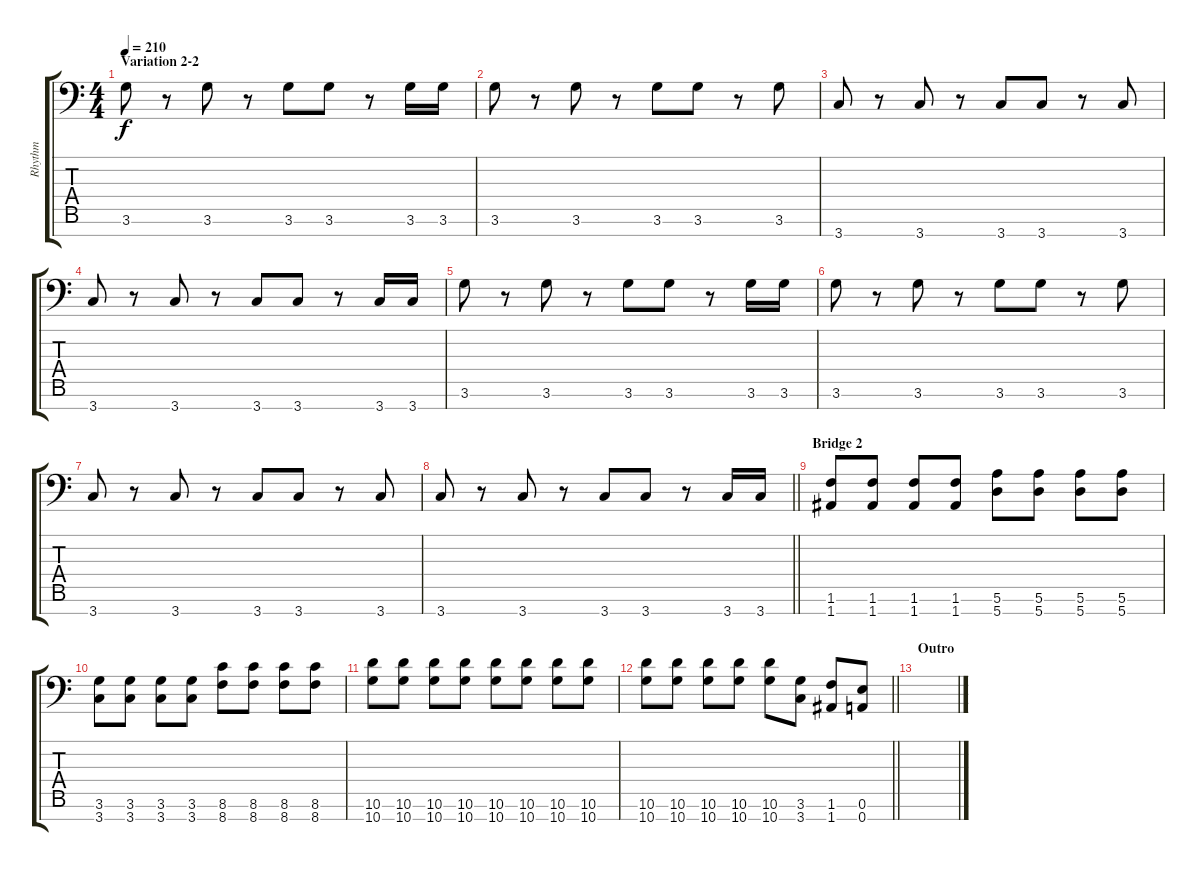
\track ("Rhythm" "Rhythm") {instrument distortionguitar}
\staff {score tabs}
\tuning (E4 B3 G3 D3 A2 E2 A1) {hide}
\ts (4 4)
\section ("" "Variation 2-2")
\tempo 210
\clef f4
\ks c
3.6.8{dy f} r.8 3.6.8 r.8 3.6.8 3.6.8 r.8 3.6.16 3.6.16 |
3.6.8 r.8 3.6.8 r.8 3.6.8 3.6.8 r.8 3.6.8 |
3.7.8 r.8 3.7.8 r.8 3.7.8 3.7.8 r.8 3.7.8 |
3.7.8 r.8 3.7.8 r.8 3.7.8 3.7.8 r.8 3.7.16 3.7.16 |
3.6.8 r.8 3.6.8 r.8 3.6.8 3.6.8 r.8 3.6.16 3.6.16 |
3.6.8 r.8 3.6.8 r.8 3.6.8 3.6.8 r.8 3.6.8 |
3.7.8 r.8 3.7.8 r.8 3.7.8 3.7.8 r.8 3.7.8 |
\barLineRight lightlight
3.7.8 r.8 3.7.8 r.8 3.7.8 3.7.8 r.8 3.7.16 3.7.16 |
\section ("" "Bridge 2")
(1.6 1.7).8 (1.6 1.7).8 (1.6 1.7).8 (1.6 1.7).8 (5.6 5.7).8 (5.6 5.7).8 (5.6 5.7).8 (5.6 5.7).8 |
(3.6 3.7).8 (3.6 3.7).8 (3.6 3.7).8 (3.6 3.7).8 (8.6 8.7).8 (8.6 8.7).8 (8.6 8.7).8 (8.6 8.7).8 |
(10.6 10.7).8 (10.6 10.7).8 (10.6 10.7).8 (10.6 10.7).8 (10.6 10.7).8 (10.6 10.7).8 (10.6 10.7).8 (10.6 10.7).8 |
\barLineRight lightlight
(10.6 10.7).8 (10.6 10.7).8 (10.6 10.7).8 (10.6 10.7).8 (10.6 10.7).8 (3.6 3.7).8 (1.6 1.7).8 (0.6 0.7).8 |
\section ("" "Outro")
